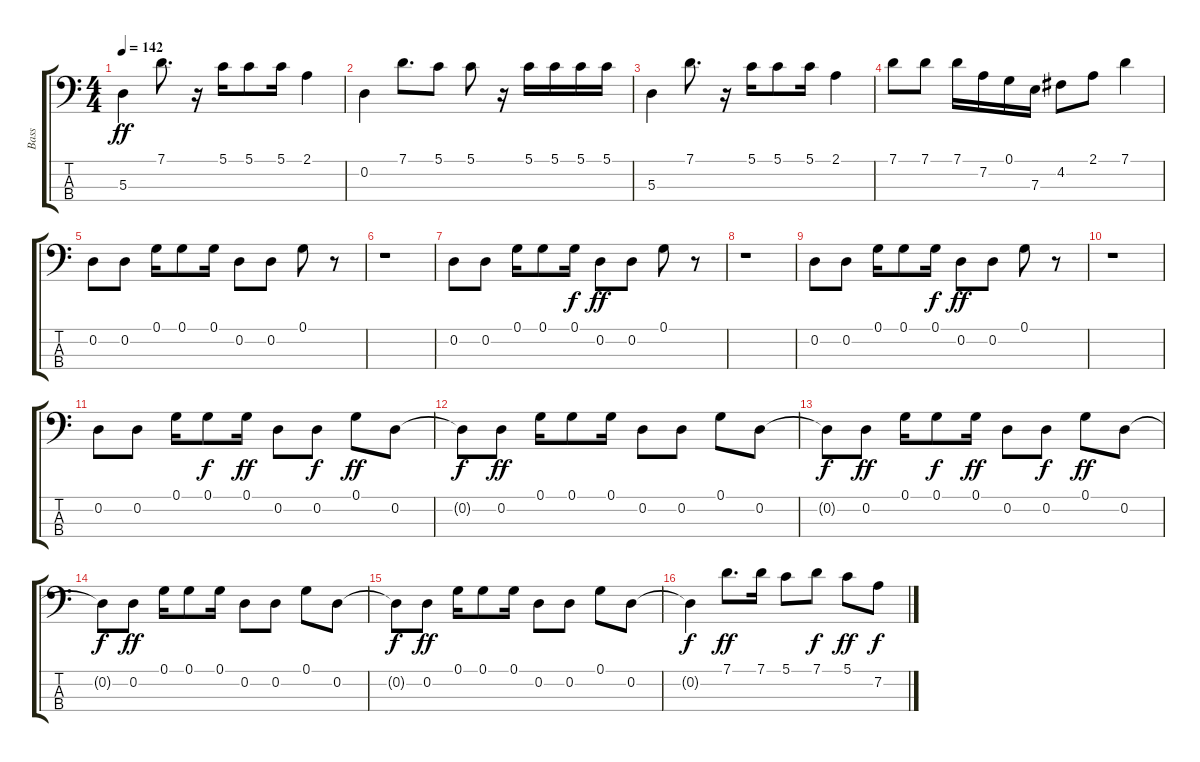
\track ("Bass" "Bass") {instrument electricbasspick}
\staff {score tabs}
\tuning (G2 D2 A1 E1) {hide}
\ts (4 4)
\tempo 142
\clef f4
\ks c
5.3.4{dy ff} 7.1.8{d} r.16 5.1.16 5.1.8 5.1.16 2.1.4 |
0.2.4 7.1.8{d} 5.1.8 5.1.8 r.16 5.1.16 5.1.16 5.1.16 5.1.16 |
5.3.4 7.1.8{d} r.16 5.1.16 5.1.8 5.1.16 2.1.4 |
7.1.8 7.1.8 7.1.16 7.2.16 0.1.16 7.3.16 4.2.8 2.1.8 7.1.4 |
0.2.8 0.2.8 0.1.16 0.1.8 0.1.16 0.2.8 0.2.8 0.1.8 r.8 |
r.1 |
0.2.8 0.2.8 0.1.16 0.1.8 0.1.16{dy f} 0.2.8{dy ff} 0.2.8 0.1.8 r.8 |
r.1 |
0.2.8 0.2.8 0.1.16 0.1.8 0.1.16{dy f} 0.2.8{dy ff} 0.2.8 0.1.8 r.8 |
r.1 |
0.2.8 0.2.8 0.1.16 0.1.8{dy f} 0.1.16{dy ff} 0.2.8 0.2.8{dy f} 0.1.8{dy ff} 0.2.8 |
0.2{t}.8{dy f} 0.2.8{dy ff} 0.1.16 0.1.8 0.1.16 0.2.8 0.2.8 0.1.8 0.2.8 |
0.2{t}.8{dy f} 0.2.8{dy ff} 0.1.16 0.1.8{dy f} 0.1.16{dy ff} 0.2.8 0.2.8{dy f} 0.1.8{dy ff} 0.2.8 |
0.2{t}.8{dy f} 0.2.8{dy ff} 0.1.16 0.1.8 0.1.16 0.2.8 0.2.8 0.1.8 0.2.8 |
0.2{t}.8{dy f} 0.2.8{dy ff} 0.1.16 0.1.8 0.1.16 0.2.8 0.2.8 0.1.8 0.2.8 |
0.2{t}.4{dy f} 7.1.8{d dy ff} 7.1.16 5.1.8 7.1.8{dy f} 5.1.8{dy ff} 7.2.8{dy f}
